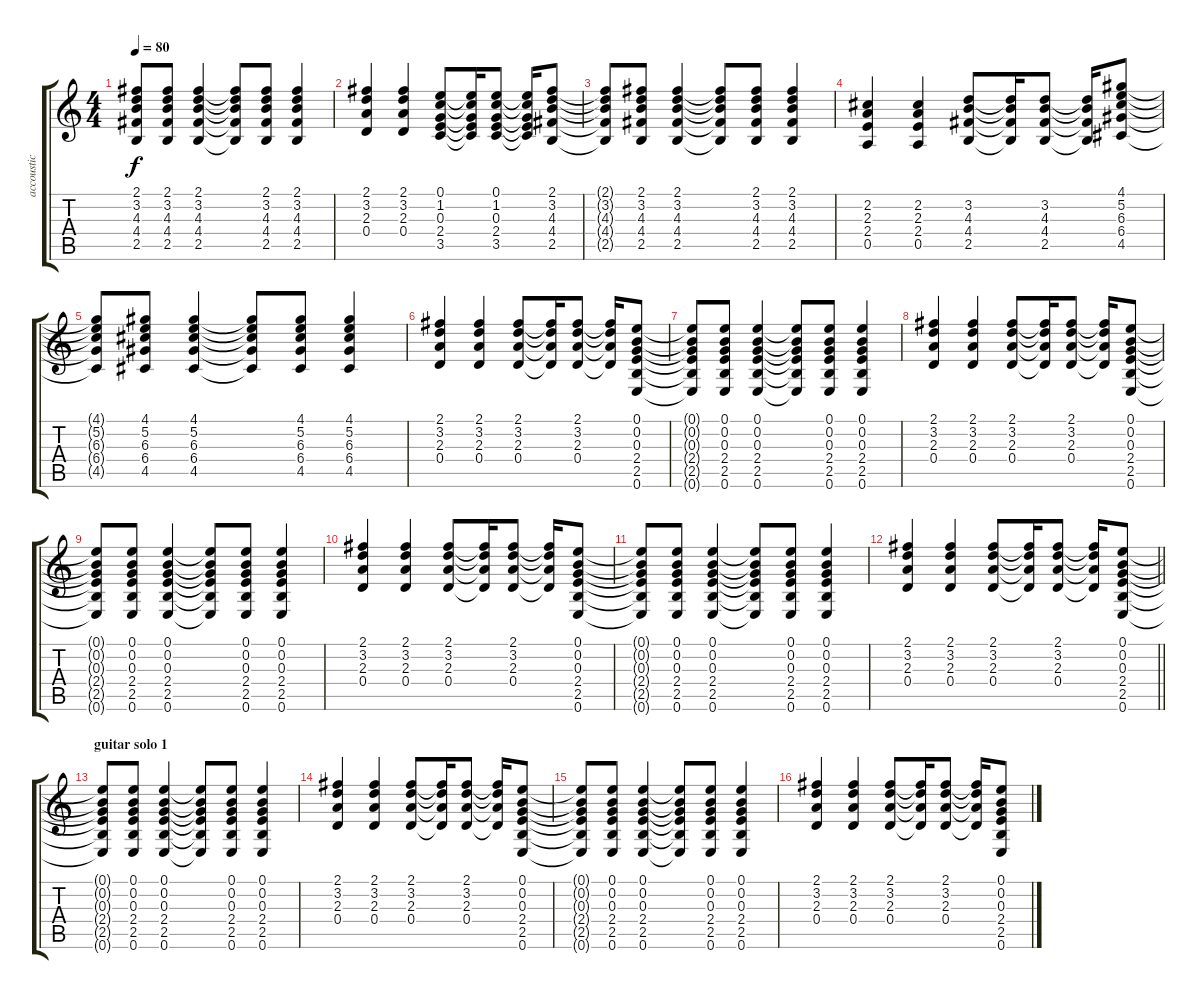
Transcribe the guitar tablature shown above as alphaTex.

\track ("accoustic guitar" "accoustic ") {instrument acousticguitarsteel}
\staff {score tabs}
\tuning (E4 B3 G3 D3 A2 E2) {hide}
\ts (4 4)
\tempo 80
\clef g2
\ks c
(2.1{t} 3.2{t} 4.3{t} 4.4{t} 2.5{t}).8{dy f} (2.1 3.2 4.3 4.4 2.5).8 (2.1 3.2 4.3 4.4 2.5).4 (2.1{t} 3.2{t} 4.3{t} 4.4{t} 2.5{t}).8 (2.1 3.2 4.3 4.4 2.5).8 (2.1 3.2 4.3 4.4 2.5).4 |
(2.1 3.2 2.3 0.4).4 (2.1 3.2 2.3 0.4).4 (0.1 1.2 0.3 2.4 3.5).8 (0.1{t} 1.2{t} 0.3{t} 2.4{t} 3.5{t}).16 (0.1 1.2 0.3 2.4 3.5).8 (0.1{t} 1.2{t} 0.3{t} 2.4{t} 3.5{t}).16 (2.1 3.2 4.3 4.4 2.5).8 |
(2.1{t} 3.2{t} 4.3{t} 4.4{t} 2.5{t}).8 (2.1 3.2 4.3 4.4 2.5).8 (2.1 3.2 4.3 4.4 2.5).4 (2.1{t} 3.2{t} 4.3{t} 4.4{t} 2.5{t}).8 (2.1 3.2 4.3 4.4 2.5).8 (2.1 3.2 4.3 4.4 2.5).4 |
(2.2 2.3 2.4 0.5).4 (2.2 2.3 2.4 0.5).4 (3.2 4.3 4.4 2.5).8 (3.2{t} 4.3{t} 4.4{t} 2.5{t}).16 (3.2 4.3 4.4 2.5).8 (3.2{t} 4.3{t} 4.4{t} 2.5{t}).16 (4.1 5.2 6.3 6.4 4.5).8 |
(4.1{t} 5.2{t} 6.3{t} 6.4{t} 4.5{t}).8 (4.1 5.2 6.3 6.4 4.5).8 (4.1 5.2 6.3 6.4 4.5).4 (4.1{t} 5.2{t} 6.3{t} 6.4{t} 4.5{t}).8 (4.1 5.2 6.3 6.4 4.5).8 (4.1 5.2 6.3 6.4 4.5).4 |
(2.1 3.2 2.3 0.4).4 (2.1 3.2 2.3 0.4).4 (2.1 3.2 2.3 0.4).8 (2.1{t} 3.2{t} 2.3{t} 0.4{t}).16 (2.1 3.2 2.3 0.4).8 (2.1{t} 3.2{t} 2.3{t} 0.4{t}).16 (0.1 0.2 0.3 2.4 2.5 0.6).8 |
(0.1{t} 0.2{t} 0.3{t} 2.4{t} 2.5{t} 0.6{t}).8 (0.1 0.2 0.3 2.4 2.5 0.6).8 (0.1 0.2 0.3 2.4 2.5 0.6).4 (0.1{t} 0.2{t} 0.3{t} 2.4{t} 2.5{t} 0.6{t}).8 (0.1 0.2 0.3 2.4 2.5 0.6).8 (0.1 0.2 0.3 2.4 2.5 0.6).4 |
(2.1 3.2 2.3 0.4).4 (2.1 3.2 2.3 0.4).4 (2.1 3.2 2.3 0.4).8 (2.1{t} 3.2{t} 2.3{t} 0.4{t}).16 (2.1 3.2 2.3 0.4).8 (2.1{t} 3.2{t} 2.3{t} 0.4{t}).16 (0.1 0.2 0.3 2.4 2.5 0.6).8 |
(0.1{t} 0.2{t} 0.3{t} 2.4{t} 2.5{t} 0.6{t}).8 (0.1 0.2 0.3 2.4 2.5 0.6).8 (0.1 0.2 0.3 2.4 2.5 0.6).4 (0.1{t} 0.2{t} 0.3{t} 2.4{t} 2.5{t} 0.6{t}).8 (0.1 0.2 0.3 2.4 2.5 0.6).8 (0.1 0.2 0.3 2.4 2.5 0.6).4 |
(2.1 3.2 2.3 0.4).4 (2.1 3.2 2.3 0.4).4 (2.1 3.2 2.3 0.4).8 (2.1{t} 3.2{t} 2.3{t} 0.4{t}).16 (2.1 3.2 2.3 0.4).8 (2.1{t} 3.2{t} 2.3{t} 0.4{t}).16 (0.1 0.2 0.3 2.4 2.5 0.6).8 |
(0.1{t} 0.2{t} 0.3{t} 2.4{t} 2.5{t} 0.6{t}).8 (0.1 0.2 0.3 2.4 2.5 0.6).8 (0.1 0.2 0.3 2.4 2.5 0.6).4 (0.1{t} 0.2{t} 0.3{t} 2.4{t} 2.5{t} 0.6{t}).8 (0.1 0.2 0.3 2.4 2.5 0.6).8 (0.1 0.2 0.3 2.4 2.5 0.6).4 |
\barLineRight lightlight
(2.1 3.2 2.3 0.4).4 (2.1 3.2 2.3 0.4).4 (2.1 3.2 2.3 0.4).8 (2.1{t} 3.2{t} 2.3{t} 0.4{t}).16 (2.1 3.2 2.3 0.4).8 (2.1{t} 3.2{t} 2.3{t} 0.4{t}).16 (0.1 0.2 0.3 2.4 2.5 0.6).8 |
\section ("" "guitar solo 1")
(0.1{t} 0.2{t} 0.3{t} 2.4{t} 2.5{t} 0.6{t}).8 (0.1 0.2 0.3 2.4 2.5 0.6).8 (0.1 0.2 0.3 2.4 2.5 0.6).4 (0.1{t} 0.2{t} 0.3{t} 2.4{t} 2.5{t} 0.6{t}).8 (0.1 0.2 0.3 2.4 2.5 0.6).8 (0.1 0.2 0.3 2.4 2.5 0.6).4 |
(2.1 3.2 2.3 0.4).4 (2.1 3.2 2.3 0.4).4 (2.1 3.2 2.3 0.4).8 (2.1{t} 3.2{t} 2.3{t} 0.4{t}).16 (2.1 3.2 2.3 0.4).8 (2.1{t} 3.2{t} 2.3{t} 0.4{t}).16 (0.1 0.2 0.3 2.4 2.5 0.6).8 |
(0.1{t} 0.2{t} 0.3{t} 2.4{t} 2.5{t} 0.6{t}).8 (0.1 0.2 0.3 2.4 2.5 0.6).8 (0.1 0.2 0.3 2.4 2.5 0.6).4 (0.1{t} 0.2{t} 0.3{t} 2.4{t} 2.5{t} 0.6{t}).8 (0.1 0.2 0.3 2.4 2.5 0.6).8 (0.1 0.2 0.3 2.4 2.5 0.6).4 |
(2.1 3.2 2.3 0.4).4 (2.1 3.2 2.3 0.4).4 (2.1 3.2 2.3 0.4).8 (2.1{t} 3.2{t} 2.3{t} 0.4{t}).16 (2.1 3.2 2.3 0.4).8 (2.1{t} 3.2{t} 2.3{t} 0.4{t}).16 (0.1 0.2 0.3 2.4 2.5 0.6).8
